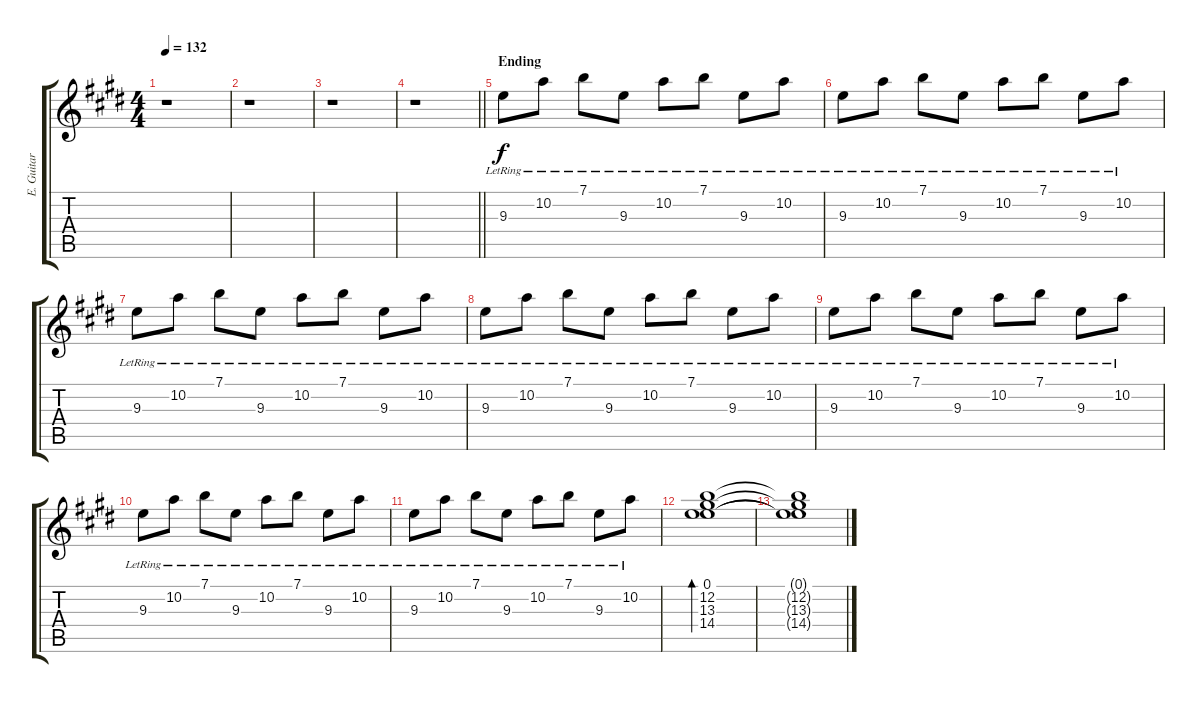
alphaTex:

\track ("E. Guitar II" "E. Guitar ") {instrument electricguitarjazz}
\staff {score tabs}
\tuning (E4 B3 G3 D3 A2 E2) {hide}
\ts (4 4)
\tempo 132
\clef g2
\ks e
r.1{dy f} |
r.1 |
r.1 |
\barLineRight lightlight
r.1 |
\section ("" "Ending")
9.3{lr}.8 10.2{lr}.8 7.1{lr}.8 9.3{lr}.8 10.2{lr}.8 7.1{lr}.8 9.3{lr}.8 10.2{lr}.8 |
9.3{lr}.8 10.2{lr}.8 7.1{lr}.8 9.3{lr}.8 10.2{lr}.8 7.1{lr}.8 9.3{lr}.8 10.2{lr}.8 |
9.3{lr}.8 10.2{lr}.8 7.1{lr}.8 9.3{lr}.8 10.2{lr}.8 7.1{lr}.8 9.3{lr}.8 10.2{lr}.8 |
9.3{lr}.8 10.2{lr}.8 7.1{lr}.8 9.3{lr}.8 10.2{lr}.8 7.1{lr}.8 9.3{lr}.8 10.2{lr}.8 |
9.3{lr}.8 10.2{lr}.8 7.1{lr}.8 9.3{lr}.8 10.2{lr}.8 7.1{lr}.8 9.3{lr}.8 10.2{lr}.8 |
9.3{lr}.8 10.2{lr}.8 7.1{lr}.8 9.3{lr}.8 10.2{lr}.8 7.1{lr}.8 9.3{lr}.8 10.2{lr}.8 |
9.3{lr}.8 10.2{lr}.8 7.1{lr}.8 9.3{lr}.8 10.2{lr}.8 7.1{lr}.8 9.3{lr}.8 10.2{lr}.8 |
(0.1 12.2 13.3 14.4).1{bd 120} |
(0.1{t} 12.2{t} 13.3{t} 14.4{t}).1
